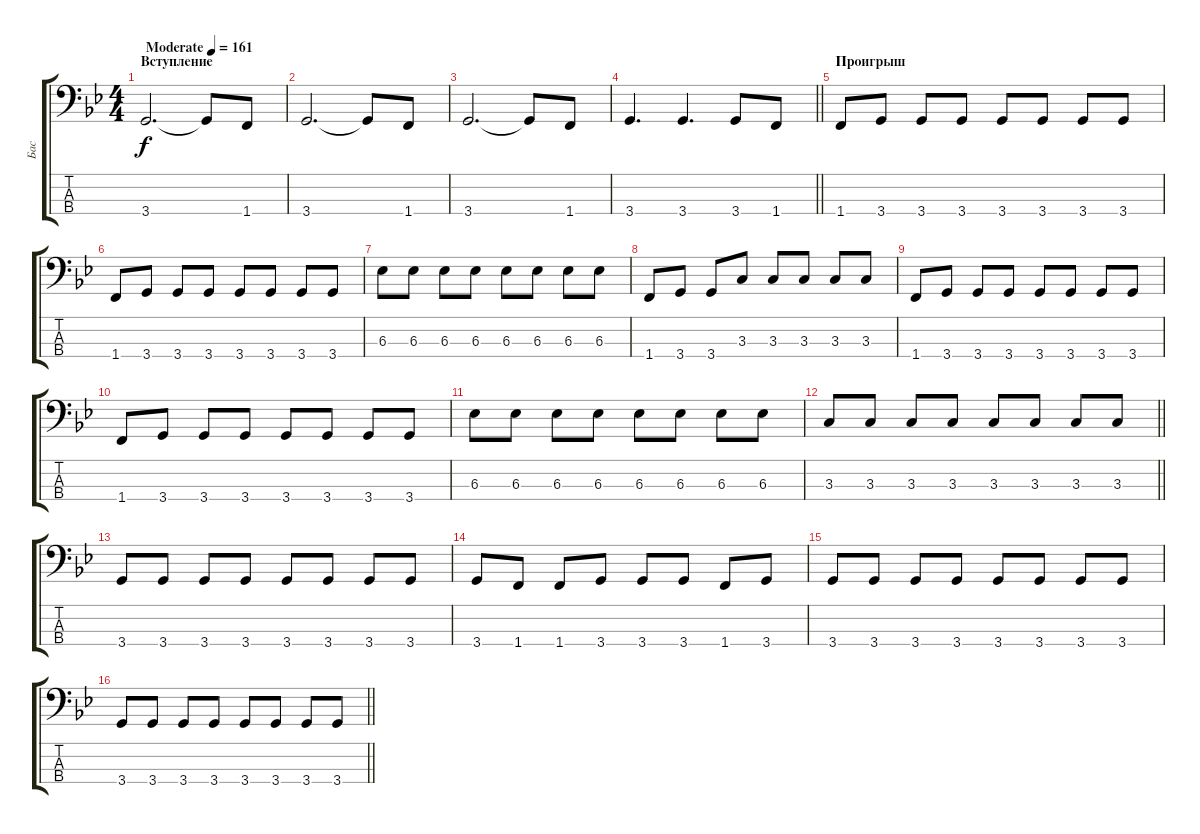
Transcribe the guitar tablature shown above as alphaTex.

\track ("Бас" "Бас") {instrument electricbassfinger}
\staff {score tabs}
\tuning (G2 D2 A1 E1) {hide}
\ts (4 4)
\section ("" "Вступление")
\tempo (161 "Moderate")
\clef f4
\ks gminor
3.4.2{d dy f instrument electricbassfinger} 3.4{t}.8 1.4.8 |
3.4.2{d} 3.4{t}.8 1.4.8 |
3.4.2{d} 3.4{t}.8 1.4.8 |
\barLineRight lightlight
3.4.4{d} 3.4.4{d} 3.4.8 1.4.8 |
\section ("" "Проигрыш")
1.4.8 3.4.8 3.4.8 3.4.8 3.4.8 3.4.8 3.4.8 3.4.8 |
1.4.8 3.4.8 3.4.8 3.4.8 3.4.8 3.4.8 3.4.8 3.4.8 |
6.3.8 6.3.8 6.3.8 6.3.8 6.3.8 6.3.8 6.3.8 6.3.8 |
1.4.8 3.4.8 3.4.8 3.3.8 3.3.8 3.3.8 3.3.8 3.3.8 |
1.4.8 3.4.8 3.4.8 3.4.8 3.4.8 3.4.8 3.4.8 3.4.8 |
1.4.8 3.4.8 3.4.8 3.4.8 3.4.8 3.4.8 3.4.8 3.4.8 |
6.3.8 6.3.8 6.3.8 6.3.8 6.3.8 6.3.8 6.3.8 6.3.8 |
\barLineRight lightlight
3.3.8 3.3.8 3.3.8 3.3.8 3.3.8 3.3.8 3.3.8 3.3.8 |
\section ("" "")
3.4.8 3.4.8 3.4.8 3.4.8 3.4.8 3.4.8 3.4.8 3.4.8 |
3.4.8 1.4.8 1.4.8 3.4.8 3.4.8 3.4.8 1.4.8 3.4.8 |
3.4.8 3.4.8 3.4.8 3.4.8 3.4.8 3.4.8 3.4.8 3.4.8 |
\barLineRight lightlight
3.4.8 3.4.8 3.4.8 3.4.8 3.4.8 3.4.8 3.4.8 3.4.8
